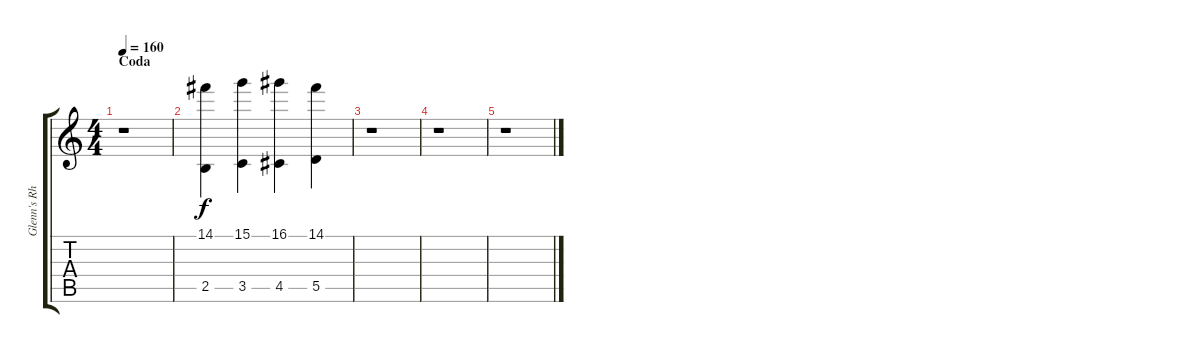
\track ("Glenn's Rhythm" "Glenn's Rh") {instrument distortionguitar}
\staff {score tabs}
\tuning (E4 B3 G3 D3 A2 E2) {hide}
\ts (4 4)
\section ("" "Coda")
\tempo 160
\clef g2
\ks c
r.1{dy f} |
(14.1 2.5).4 (15.1 3.5).4 (16.1 4.5).4 (14.1 5.5).4 |
r.1 |
r.1 |
r.1
